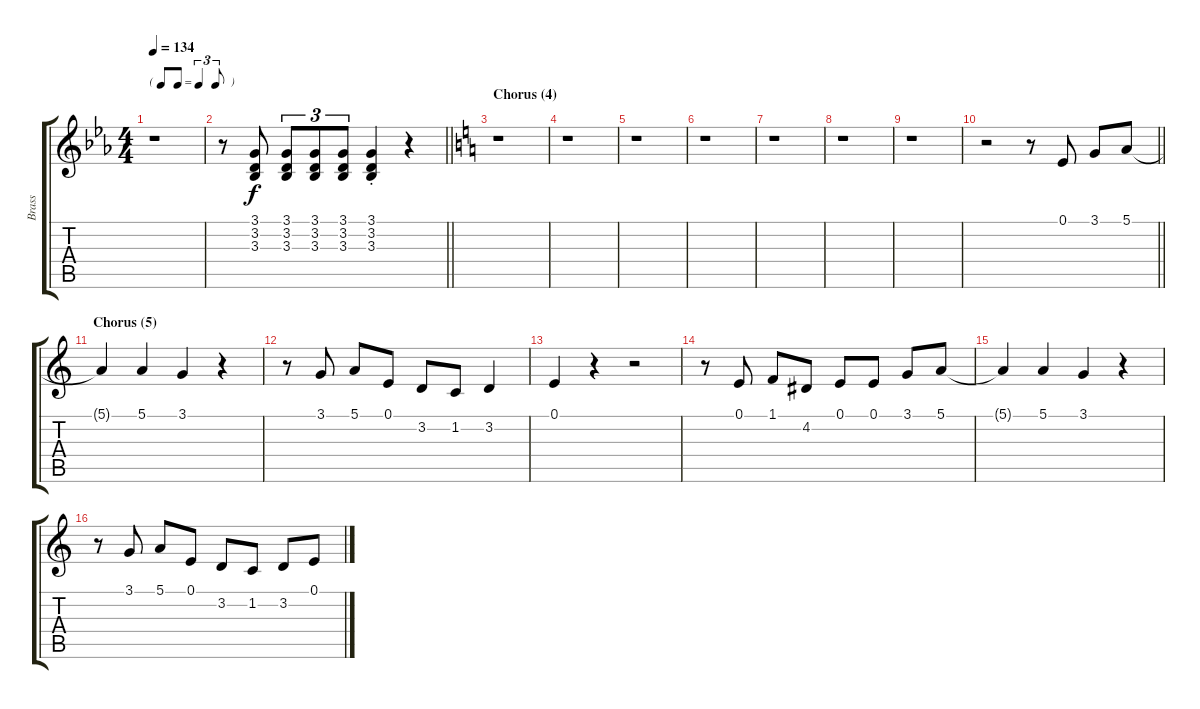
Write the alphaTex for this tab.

\track ("Brass" "Brass") {instrument brasssection}
\staff {score tabs}
\tuning (E4 B3 G3 D3 A2 E2) {hide}
\ts (4 4)
\tf triplet8th
\tempo 134
\clef g2
\ks eb
r.1{dy f} |
\barLineRight lightlight
r.8 (3.1 3.2 3.3).8 (3.1 3.2 3.3).8{tu (3 2)} (3.1 3.2 3.3).8{tu (3 2)} (3.1 3.2 3.3).8{tu (3 2)} (3.1{st} 3.2{st} 3.3{st}).4 r.4 |
\section ("" "Chorus (4)")
\ks c
r.1 |
r.1 |
r.1 |
r.1 |
r.1 |
r.1 |
r.1 |
\barLineRight lightlight
r.2 r.8 0.1.8 3.1.8 5.1.8 |
\section ("" "Chorus (5)")
5.1{t}.4 5.1.4 3.1.4 r.4 |
r.8 3.1.8 5.1.8 0.1.8 3.2.8 1.2.8 3.2.4 |
0.1.4 r.4 r.2 |
r.8 0.1.8 1.1.8 4.2.8 0.1.8 0.1.8 3.1.8 5.1.8 |
5.1{t}.4 5.1.4 3.1.4 r.4 |
r.8 3.1.8 5.1.8 0.1.8 3.2.8 1.2.8 3.2.8 0.1.8
